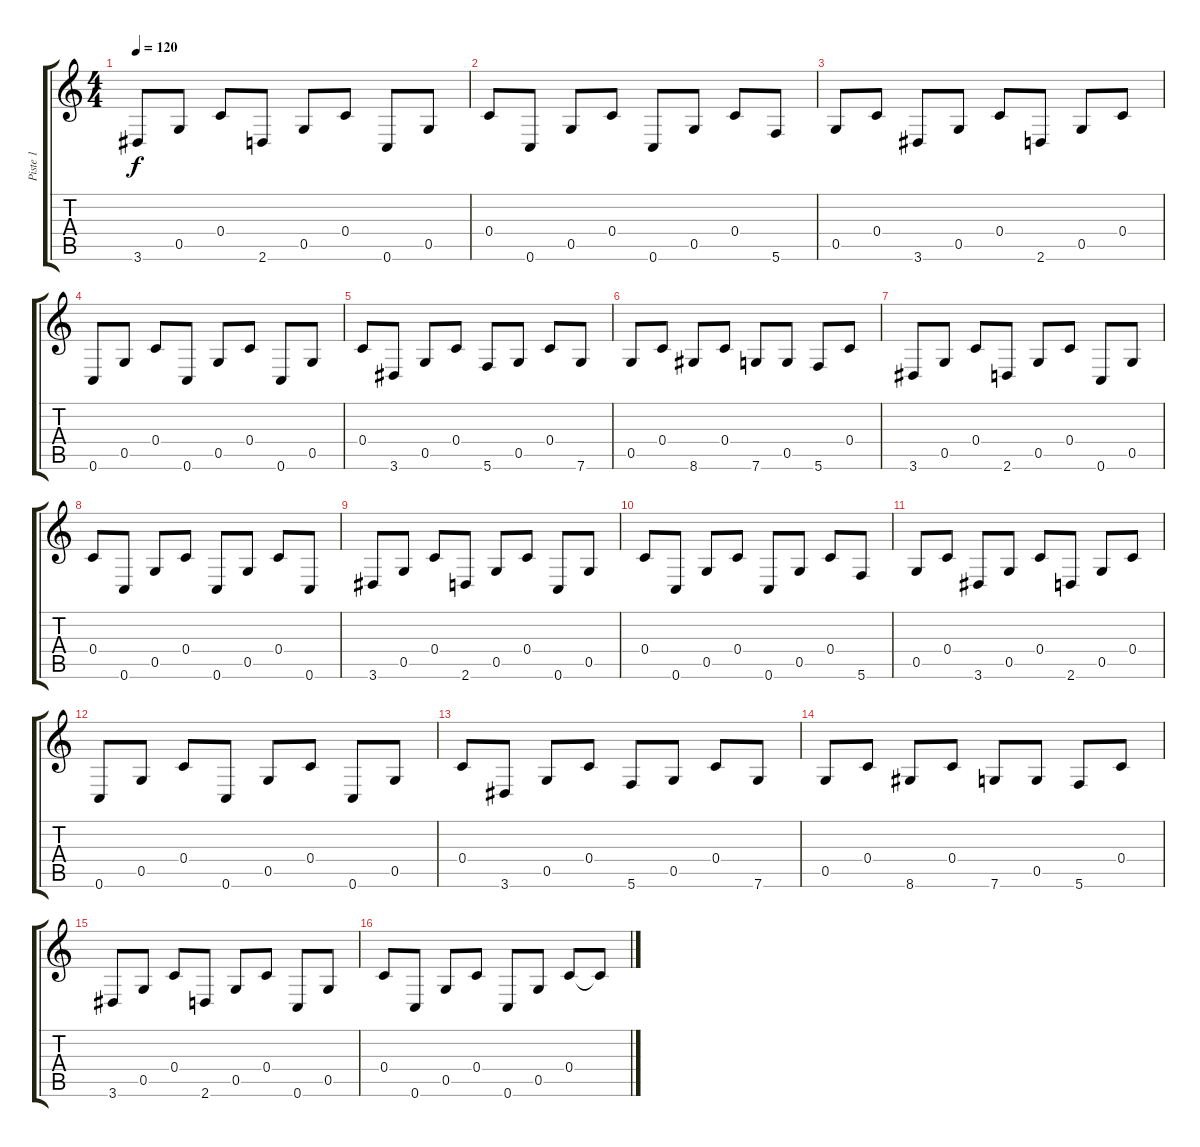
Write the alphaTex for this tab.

\track ("Piste 1" "Piste 1") {instrument distortionguitar}
\staff {score tabs}
\tuning (D4 A3 F3 C3 G2 C2) {hide}
\ts (4 4)
\tempo 120
\tempo 160
\tempo 120
\clef g2
\ks c
3.6.8{dy f instrument electricguitarclean} 0.5.8 0.4.8 2.6.8 0.5.8 0.4.8 0.6.8 0.5.8 |
0.4.8 0.6.8 0.5.8 0.4.8 0.6.8 0.5.8 0.4.8 5.6.8 |
0.5.8 0.4.8 3.6.8 0.5.8 0.4.8 2.6.8 0.5.8 0.4.8 |
0.6.8 0.5.8 0.4.8 0.6.8 0.5.8 0.4.8 0.6.8 0.5.8 |
0.4.8 3.6.8 0.5.8 0.4.8 5.6.8 0.5.8 0.4.8 7.6.8 |
0.5.8 0.4.8 8.6.8 0.4.8 7.6.8 0.5.8 5.6.8 0.4.8 |
3.6.8 0.5.8 0.4.8 2.6.8 0.5.8 0.4.8 0.6.8 0.5.8 |
0.4.8 0.6.8 0.5.8 0.4.8 0.6.8 0.5.8 0.4.8 0.6.8 |
3.6.8 0.5.8 0.4.8 2.6.8 0.5.8 0.4.8 0.6.8 0.5.8 |
0.4.8 0.6.8 0.5.8 0.4.8 0.6.8 0.5.8 0.4.8 5.6.8 |
0.5.8 0.4.8 3.6.8 0.5.8 0.4.8 2.6.8 0.5.8 0.4.8 |
0.6.8 0.5.8 0.4.8 0.6.8 0.5.8 0.4.8 0.6.8 0.5.8 |
0.4.8 3.6.8 0.5.8 0.4.8 5.6.8 0.5.8 0.4.8 7.6.8 |
0.5.8 0.4.8 8.6.8 0.4.8 7.6.8 0.5.8 5.6.8 0.4.8 |
3.6.8 0.5.8 0.4.8 2.6.8 0.5.8 0.4.8 0.6.8 0.5.8 |
0.4.8 0.6.8 0.5.8 0.4.8 0.6.8 0.5.8 0.4.8 0.4{t}.8
